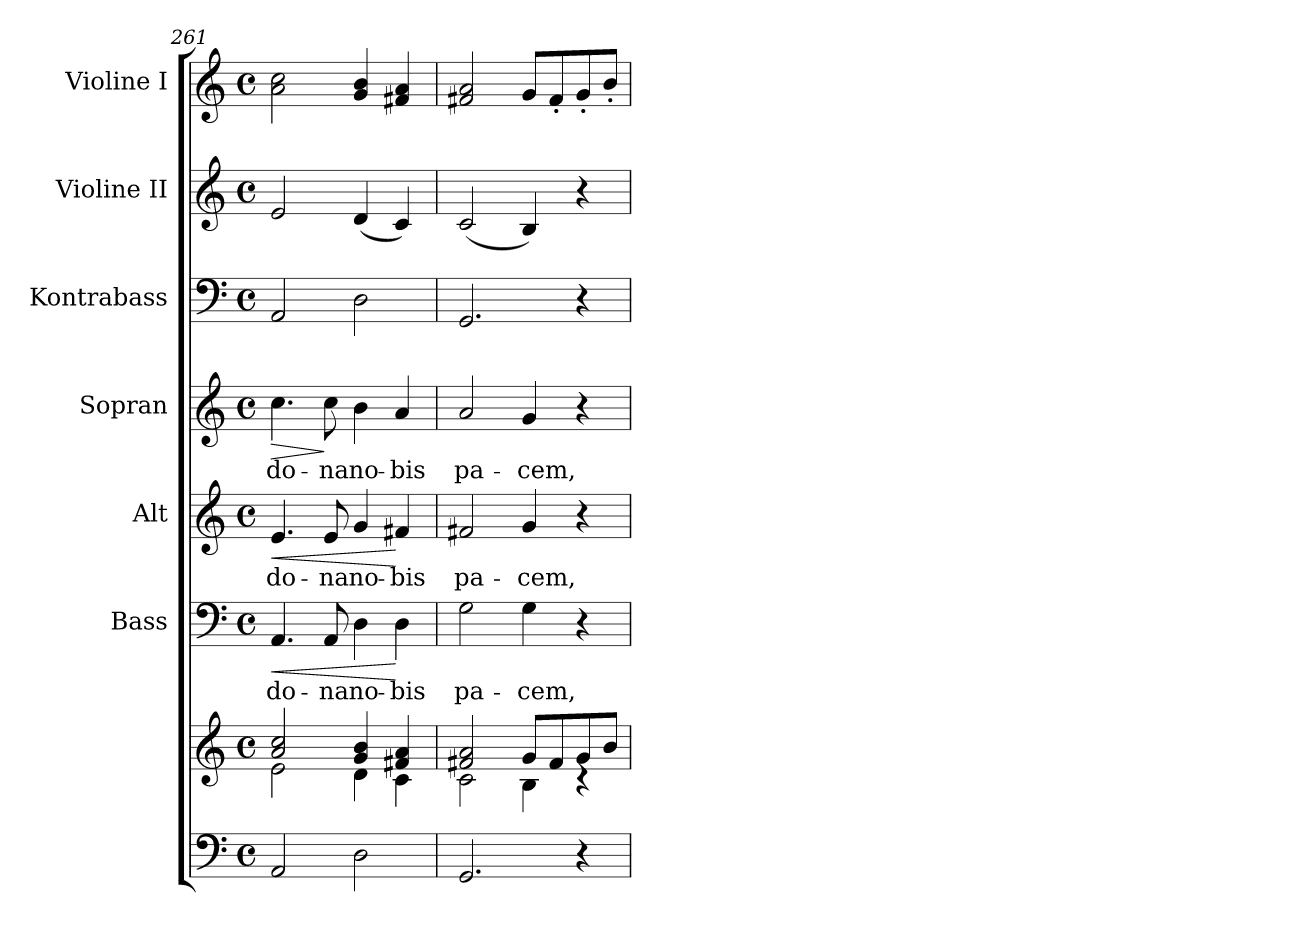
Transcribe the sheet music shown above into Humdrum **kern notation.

**kern	**kern	**kern	**text	**dynam	**kern	**text	**dynam	**kern	**text	**dynam	**kern	**kern	**kern
*part7	*part7	*part6	*part6	*part6	*part5	*part5	*part5	*part4	*part4	*part4	*part3	*part2	*part1
*staff8	*staff7	*staff6	*staff6	*staff6	*staff5	*staff5	*staff5	*staff4	*staff4	*staff4	*staff3	*staff2	*staff1
*	*	*I"Bass	*	*	*I"Alt	*	*	*I"Sopran	*	*	*I"Kontrabass	*I"Violine II	*I"Violine I
*	*	*I'B.	*	*	*I'A.	*	*	*I'S.	*	*	*I'Kb.	*I'Vl. II	*I'Vl. I
*clefF4	*clefG2	*clefF4	*	*	*clefG2	*	*	*clefG2	*	*	*clefF4	*clefG2	*clefG2
*	*	*	*	*	*	*	*	*	*	*	*ITrd7c12	*	*
*k[]	*k[]	*k[]	*	*	*k[]	*	*	*k[]	*	*	*k[]	*k[]	*k[]
*C:	*C:	*C:	*	*	*C:	*	*	*C:	*	*	*C:	*C:	*C:
*M4/4	*M4/4	*M4/4	*	*	*M4/4	*	*	*M4/4	*	*	*M4/4	*M4/4	*M4/4
*met(c)	*met(c)	*met(c)	*	*	*met(c)	*	*	*met(c)	*	*	*met(c)	*met(c)	*met(c)
=261	=261	=261	=261	=261	=261	=261	=261	=261	=261	=261	=261	=261	=261
*	*^	*	*	*	*	*	*	*	*	*	*	*	*
!	!	!	!	!LO:LY:b	!LO:HP:b	!	!LO:LY:b	!LO:HP:b	!	!LO:LY:b	!LO:HP:b	!	!	!
2AA/	2a/ 2cc/	2e\	4.AA/	do-	<	4.e/	do-	<	4.cc\	do-	>	2AAA/	2e/	2a\ 2cc\
!	!	!	!	!LO:LY:b	!	!	!LO:LY:b	!	!	!LO:LY:b	!	!	!	!
.	.	.	8AA/	-na	.	8e/	-na	.	8cc\	-na	]	.	.	.
!	!	!	!	!LO:LY:b	!	!	!LO:LY:b	!	!	!LO:LY:b	!	!	!	!
2D\	4g/ 4b/	4d\	4D\	no-	.	4g/	no-	.	4b\	no-	.	2DD\	(<4d/	4g/ 4b/
!	!	!	!	!LO:LY:b	!	!	!LO:LY:b	!	!	!LO:LY:b	!	!	!	!
.	4f#X/ 4a/	4c\	4D\	-bis	[	4f#X/	-bis	[	4a/	-bis	.	.	4c/)	4f#X/ 4a/
=262	=262	=262	=262	=262	=262	=262	=262	=262	=262	=262	=262	=262	=262	=262
!	!	!	!	!LO:LY:b	!	!	!LO:LY:b	!	!	!LO:LY:b	!	!	!	!
2.GG/	2f#X/ 2a/	2c\	2G\	pa-	.	2f#X/	pa-	.	2a/	pa-	.	2.GGG/	(<2c/	2f#X/ 2a/
!	!	!	!	!LO:LY:b	!	!	!LO:LY:b	!	!	!LO:LY:b	!	!	!	!
.	8g/L	4B\	4G\	-cem,	.	4g/	-cem,	.	4g/	-cem,	.	.	4B/)	8g/L
.	8f#/	.	.	.	.	.	.	.	.	.	.	.	.	8f#'</
4r	8g/	4rB	4r	.	.	4r	.	.	4r	.	.	4r	4r	8g'</
.	8b/J	.	.	.	.	.	.	.	.	.	.	.	.	8b'</J
*	*v	*v	*	*	*	*	*	*	*	*	*	*	*	*
=	=	=	=	=	=	=	=	=	=	=	=	=	=
*-	*-	*-	*-	*-	*-	*-	*-	*-	*-	*-	*-	*-	*-
